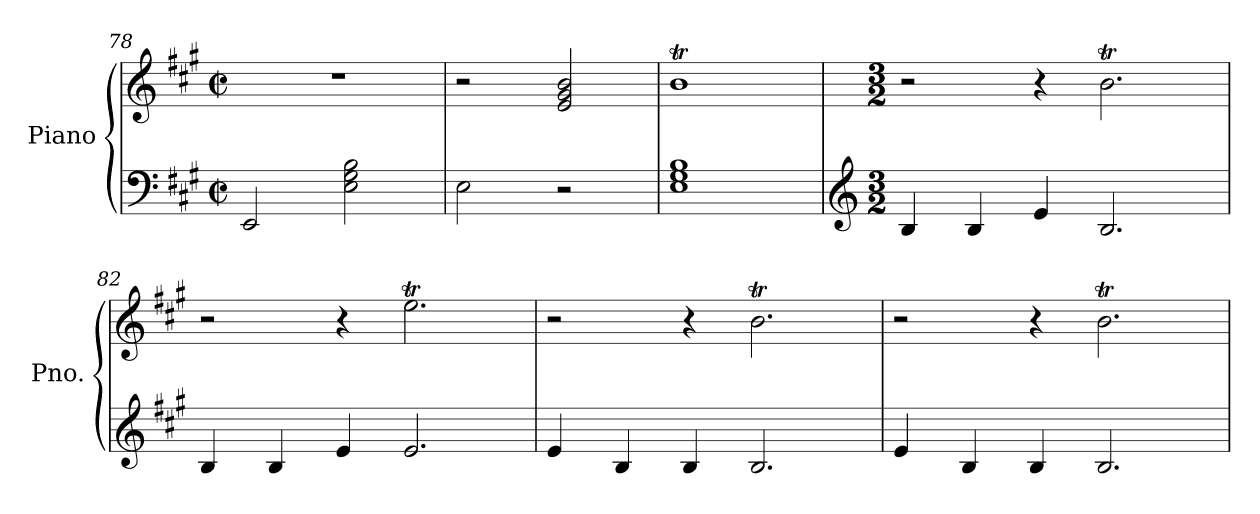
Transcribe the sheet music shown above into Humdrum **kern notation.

**kern	**kern
*part1	*part1
*staff2	*staff1
*I"Piano	*
*I'Pno.	*
*clefF4	*clefG2
*k[f#c#g#]	*k[f#c#g#]
*M2/2	*M2/2
*met(c|)	*met(c|)
=78	=78
2EE/	1r
2E\ 2G#\ 2B\	.
=79	=79
2E\	2r
2r	2e/ 2g#/ 2b/
=80	=80
1E 1G# 1B	1bT
=81	=81
*clefG2	*
*M3/2	*M3/2
4B/	2r
4B/	.
4e/	4r
2.B/	2.bT\
=82	=82
4B/	2r
4B/	.
4e/	4r
2.e/	2.eeT\
=83	=83
4e/	2r
4B/	.
4B/	4r
2.B/	2.bT\
=84	=84
4e/	2r
4B/	.
4B/	4r
2.B/	2.bT\
=	=
*-	*-
